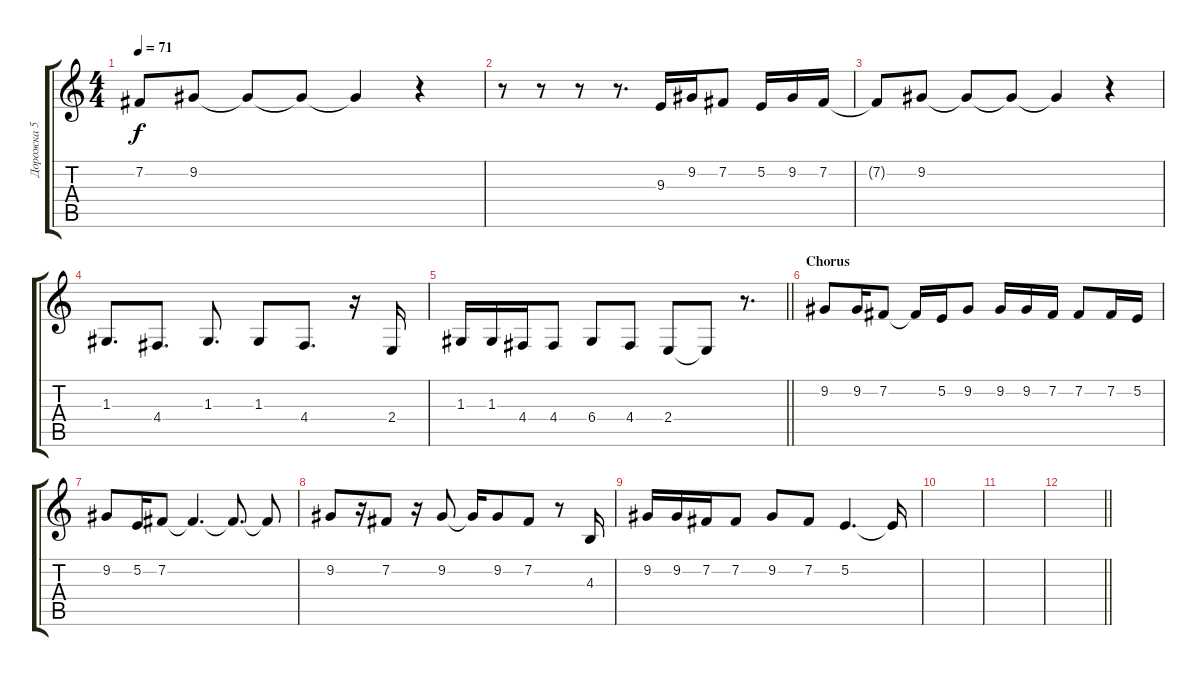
\track ("Дорожка 5" "Дорожка 5") {instrument altosax}
\staff {score tabs}
\tuning (E4 B3 G3 D3 A2 E2) {hide}
\ts (4 4)
\tempo 71
\clef g2
\ks c
7.2{t}.8{dy f} 9.2.8 9.2{t}.8 9.2{t}.8 9.2{t}.4 r.4 |
r.8 r.8 r.8 r.8{d} 9.3.16 9.2.16 7.2.8 5.2.16 9.2.16 7.2.16 |
7.2{t}.8 9.2.8 9.2{t}.8 9.2{t}.8 9.2{t}.4 r.4 |
1.3.8{d} 4.4.8{d} 1.3.8{d} 1.3.8 4.4.8{d} r.16 2.4.16 |
\barLineRight lightlight
1.3.16 1.3.16 4.4.16 4.4.8 6.4.8 4.4.8 2.4.8 2.4{t}.8 r.8{d} |
\section ("" "Chorus")
9.2.8 9.2.16 7.2.8 7.2{t}.16 5.2.16 9.2.8 9.2.16 9.2.16 7.2.16 7.2.8 7.2.16 5.2.16 |
9.2.8 5.2.16 7.2.8 7.2{t}.4{d} 7.2{t}.8{d} 7.2{t}.8 |
9.2.8 r.16 7.2.8 r.16 9.2.8 9.2{t}.16 9.2.8 7.2.8 r.8 4.3.16 |
9.2.16 9.2.16 7.2.16 7.2.8 9.2.8 7.2.8 5.2.4{d} 5.2{t}.16 |
|
|
\barLineRight lightlight
